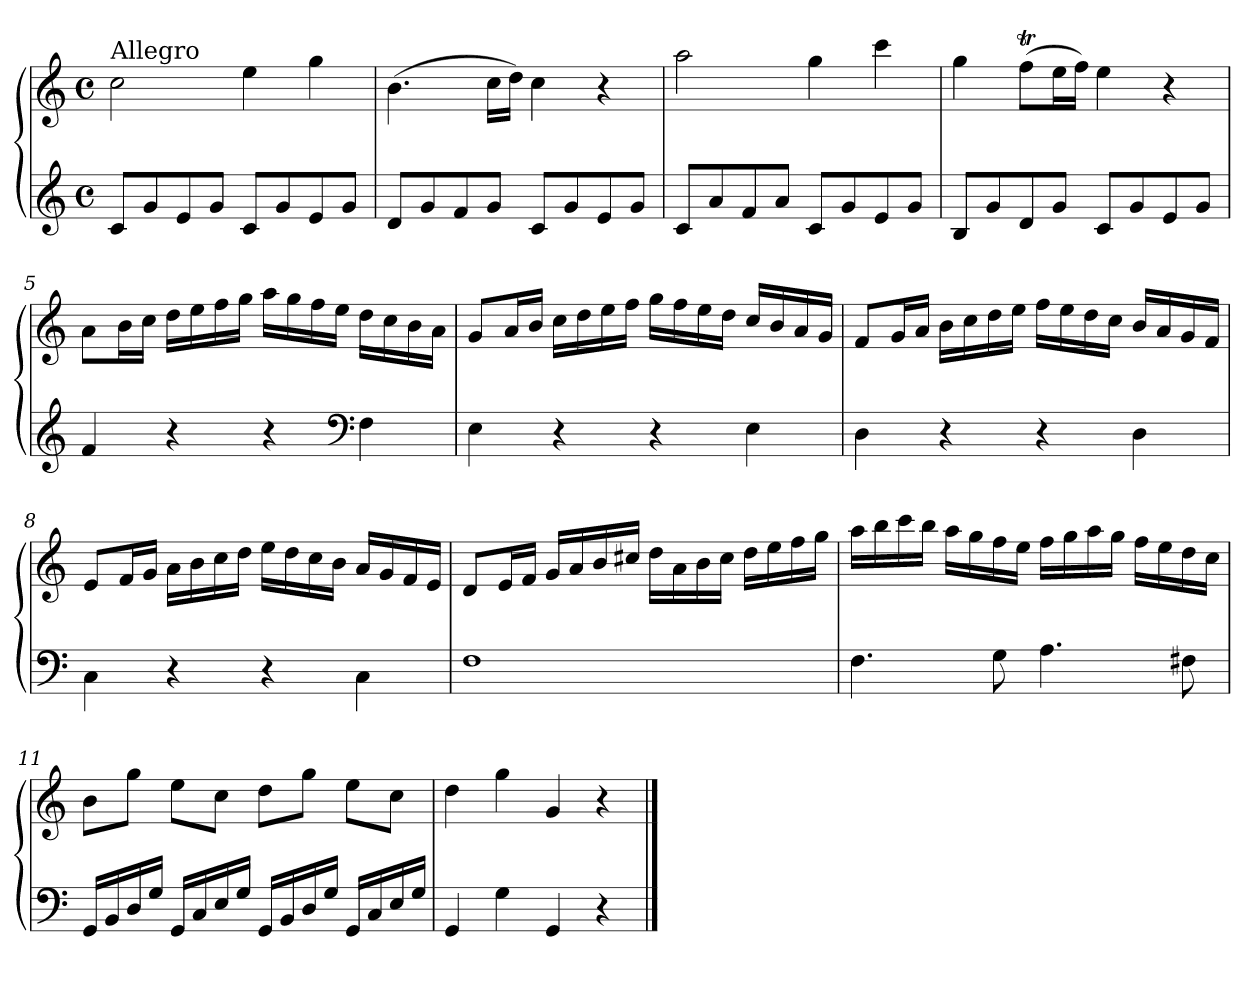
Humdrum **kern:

**kern	**kern
*part2	*part1
*staff2	*staff1
*clefG2	*clefG2
*k[]	*k[]
*M4/4	*M4/4
*met(c)	*met(c)
=1	=1
!	!LO:TX:a:t=Allegro
8c/L	2cc\
8g/	.
8e/	.
8g/J	.
8c/L	4ee\
8g/	.
8e/	4gg\
8g/J	.
=2	=2
8d/L	(>4.b\
8g/	.
8f/	.
8g/J	16cc\LL
.	16dd\JJ)
8c/L	4cc\
8g/	.
8e/	4r
8g/J	.
=3	=3
8c/L	2aa\
8a/	.
8f/	.
8a/J	.
8c/L	4gg\
8g/	.
8e/	4ccc\
8g/J	.
=4	=4
8B/L	4gg\
8g/	.
8d/	(>8ffT\L
8g/J	16ee\L
.	16ff\JJ)
8c/L	4ee\
8g/	.
8e/	4r
8g/J	.
!!LO:LB:g=z
=5	=5
4f/	8a\L
.	16b\L
.	16cc\JJ
4r	16dd\LL
.	16ee\
.	16ff\
.	16gg\JJ
4r	16aa\LL
.	16gg\
.	16ff\
.	16ee\JJ
*clefF4	*
4F\	16dd\LL
.	16cc\
.	16b\
.	16a\JJ
=6	=6
4E\	8g/L
.	16a/L
.	16b/JJ
4r	16cc\LL
.	16dd\
.	16ee\
.	16ff\JJ
4r	16gg\LL
.	16ff\
.	16ee\
.	16dd\JJ
4E\	16cc/LL
.	16b/
.	16a/
.	16g/JJ
=7	=7
4D\	8f/L
.	16g/L
.	16a/JJ
4r	16b\LL
.	16cc\
.	16dd\
.	16ee\JJ
4r	16ff\LL
.	16ee\
.	16dd\
.	16cc\JJ
4D\	16b/LL
.	16a/
.	16g/
.	16f/JJ
!!LO:LB:g=z
=8	=8
4C\	8e/L
.	16f/L
.	16g/JJ
4r	16a\LL
.	16b\
.	16cc\
.	16dd\JJ
4r	16ee\LL
.	16dd\
.	16cc\
.	16b\JJ
4C\	16a/LL
.	16g/
.	16f/
.	16e/JJ
=9	=9
1F	8d/L
.	16e/L
.	16f/JJ
.	16g/LL
.	16a/
.	16b/
.	16cc#X/JJ
.	16dd\LL
.	16a\
.	16b\
.	16cc#\JJ
.	16dd\LL
.	16ee\
.	16ff\
.	16gg\JJ
!!LO:LB:g=z
=10	=10
4.F\	16aa\LL
.	16bb\
.	16ccc\
.	16bb\JJ
.	16aa\LL
.	16gg\
8G\	16ff\
.	16ee\JJ
4.A\	16ff\LL
.	16gg\
.	16aa\
.	16gg\JJ
.	16ff\LL
.	16ee\
8F#X\	16dd\
.	16cc\JJ
!!LO:PB:g=z
=11	=11
16GG/LL	8b\L
16BB/	.
16D/	8gg\J
16G/JJ	.
16GG/LL	8ee\L
16C/	.
16E/	8cc\J
16G/JJ	.
16GG/LL	8dd\L
16BB/	.
16D/	8gg\J
16G/JJ	.
16GG/LL	8ee\L
16C/	.
16E/	8cc\J
16G/JJ	.
=12	=12
4GG/	4dd\
4G\	4gg\
4GG/	4g/
4r	4r
==	==
*-	*-
